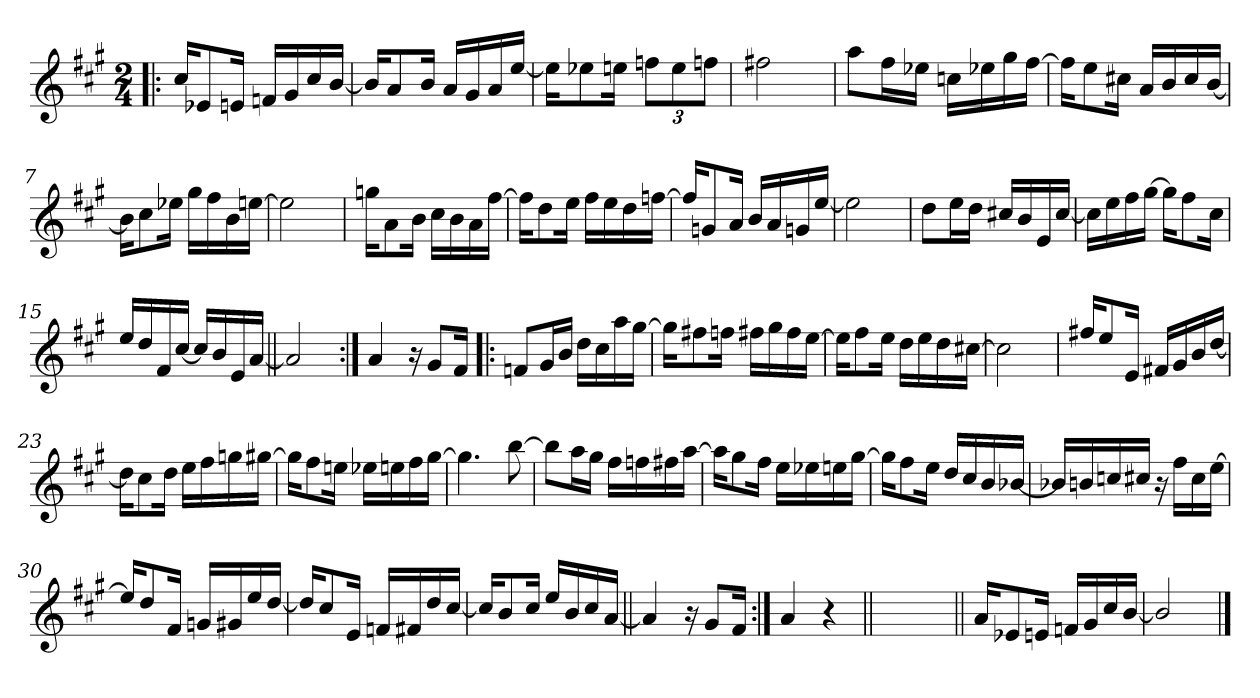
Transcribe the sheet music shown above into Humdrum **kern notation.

**kern
*part1
*staff1
*clefG2
*k[f#c#g#]
*A:
*M2/4
=1!|:
16cc#/KL
8e-X/
16en/Jk
16fn/LL
16g#/
16cc#/
[16b/JJ
=2
16b/KL]
8a/
16b/Jk
16a/LL
16g#/
16a/
[16ee/JJ
=3
16ee\KL]
8ee-X\
16een\Jk
12ffn\L
12ee\
12ffn\J
=4
2ff#X\
!!LO:LB:g=z
=5
8aa\L
16ff#\L
16ee-X\JJ
16ccn\LL
16ee-X\
16gg#\
[16ff#\JJ
=6
16ff#\KL]
8ee\
16cc#X\Jk
16a/LL
16b/
16cc#/
[16b/JJ
=7
16b\KL]
8cc#\
16ee-X\Jk
16gg#\LL
16ff#\
16b\
[16een\JJ
=8
2ee\]
!!LO:LB:g=z
=9
16ggn\KL
8a\
16b\Jk
16cc#\LL
16b\
16a\
[16ff#\JJ
=10
16ff#\KL]
8dd\
16ee\Jk
16ff#\LL
16ee\
16dd\
[16ffn\JJ
=11
16ffn/KL]
8gn/
16a/Jk
16b/LL
16a/
16gn/
[16ee/JJ
=12
2ee\]
!!LO:LB:g=z
=13
8dd\L
16ee\L
16dd\JJ
16cc#X/LL
16b/
16e/
[16cc#/JJ
=14
16cc#\LL]
16ee\
16ff#\
[16gg#\JJ
16gg#\KL]
8ff#\
16cc#\Jk
=15
16ee/LL
16dd/
16f#/
[16cc#/JJ
16cc#/LL]
16b/
16e/
[16a/JJ
=16||
2a/]
!!LO:LB:g=z
=17:|!
4a/
16r
8g#/L
16f#/Jk
=18!|:
8fn/L
16g#/L
16b/JJ
16dd\LL
16cc#\
16aa\
[16gg#\JJ
=19
16gg#\KL]
8ff#X\
16ffn\Jk
16ff#X\LL
16gg#\
16ff#\
[16ee\JJ
=20
16ee\KL]
8ff#\
16ee\Jk
16dd\LL
16ee\
16dd\
[16cc#X\JJ
!!LO:LB:g=z
=21
2cc#\]
=22
16ff#X/KL
8ee/
16e/Jk
16f#X/LL
16g#/
16b/
[16dd/JJ
=23
16dd\KL]
8cc#\
16dd\Jk
16ee\LL
16ff#\
16ggn\
[16gg#X\JJ
=24
16gg#\KL]
8ff#\
16een\Jk
16ee-X\LL
16een\
16ff#\
[16gg#\JJ
!!LO:LB:g=z
=25
4.gg#\]
[8bb\
=26
8bb\L]
16aa\L
16gg#\JJ
16ff#\LL
16ffn\
16ff#X\
[16aa\JJ
=27
16aa\KL]
8gg#\
16ff#\Jk
16ee\LL
16ee-X\
16een\
[16gg#\JJ
=28
16gg#\KL]
8ff#\
16ee\Jk
16dd/LL
16cc#/
16b/
[16b-X/JJ
!!LO:LB:g=z
=29
16b-X/LL]
16bn/
16ccn/
16cc#X/JJ
16r
16ff#\LL
16cc#\
[16ee\JJ
=30
16ee/KL]
8dd/
16f#/Jk
16gn/LL
16g#X/
16ee/
[16dd/JJ
=31
16dd/KL]
8cc#/
16e/Jk
16fn/LL
16f#X/
16dd/
[16cc#/JJ
=32
16cc#/KL]
8b/
16cc#/Jk
16ee/LL
16b/
16cc#/
[16a/JJ
!!LO:LB:g=z
=33||
4a/]
16r
8g#/L
16f#/Jk
=34:|!
4a/
4r
=34X341||
2ryy
=35||
16a/KL
8e-X/
16en/Jk
16fn/LL
16g#/
16cc#/
[16b/JJ
=36
2b/]
==
*-
